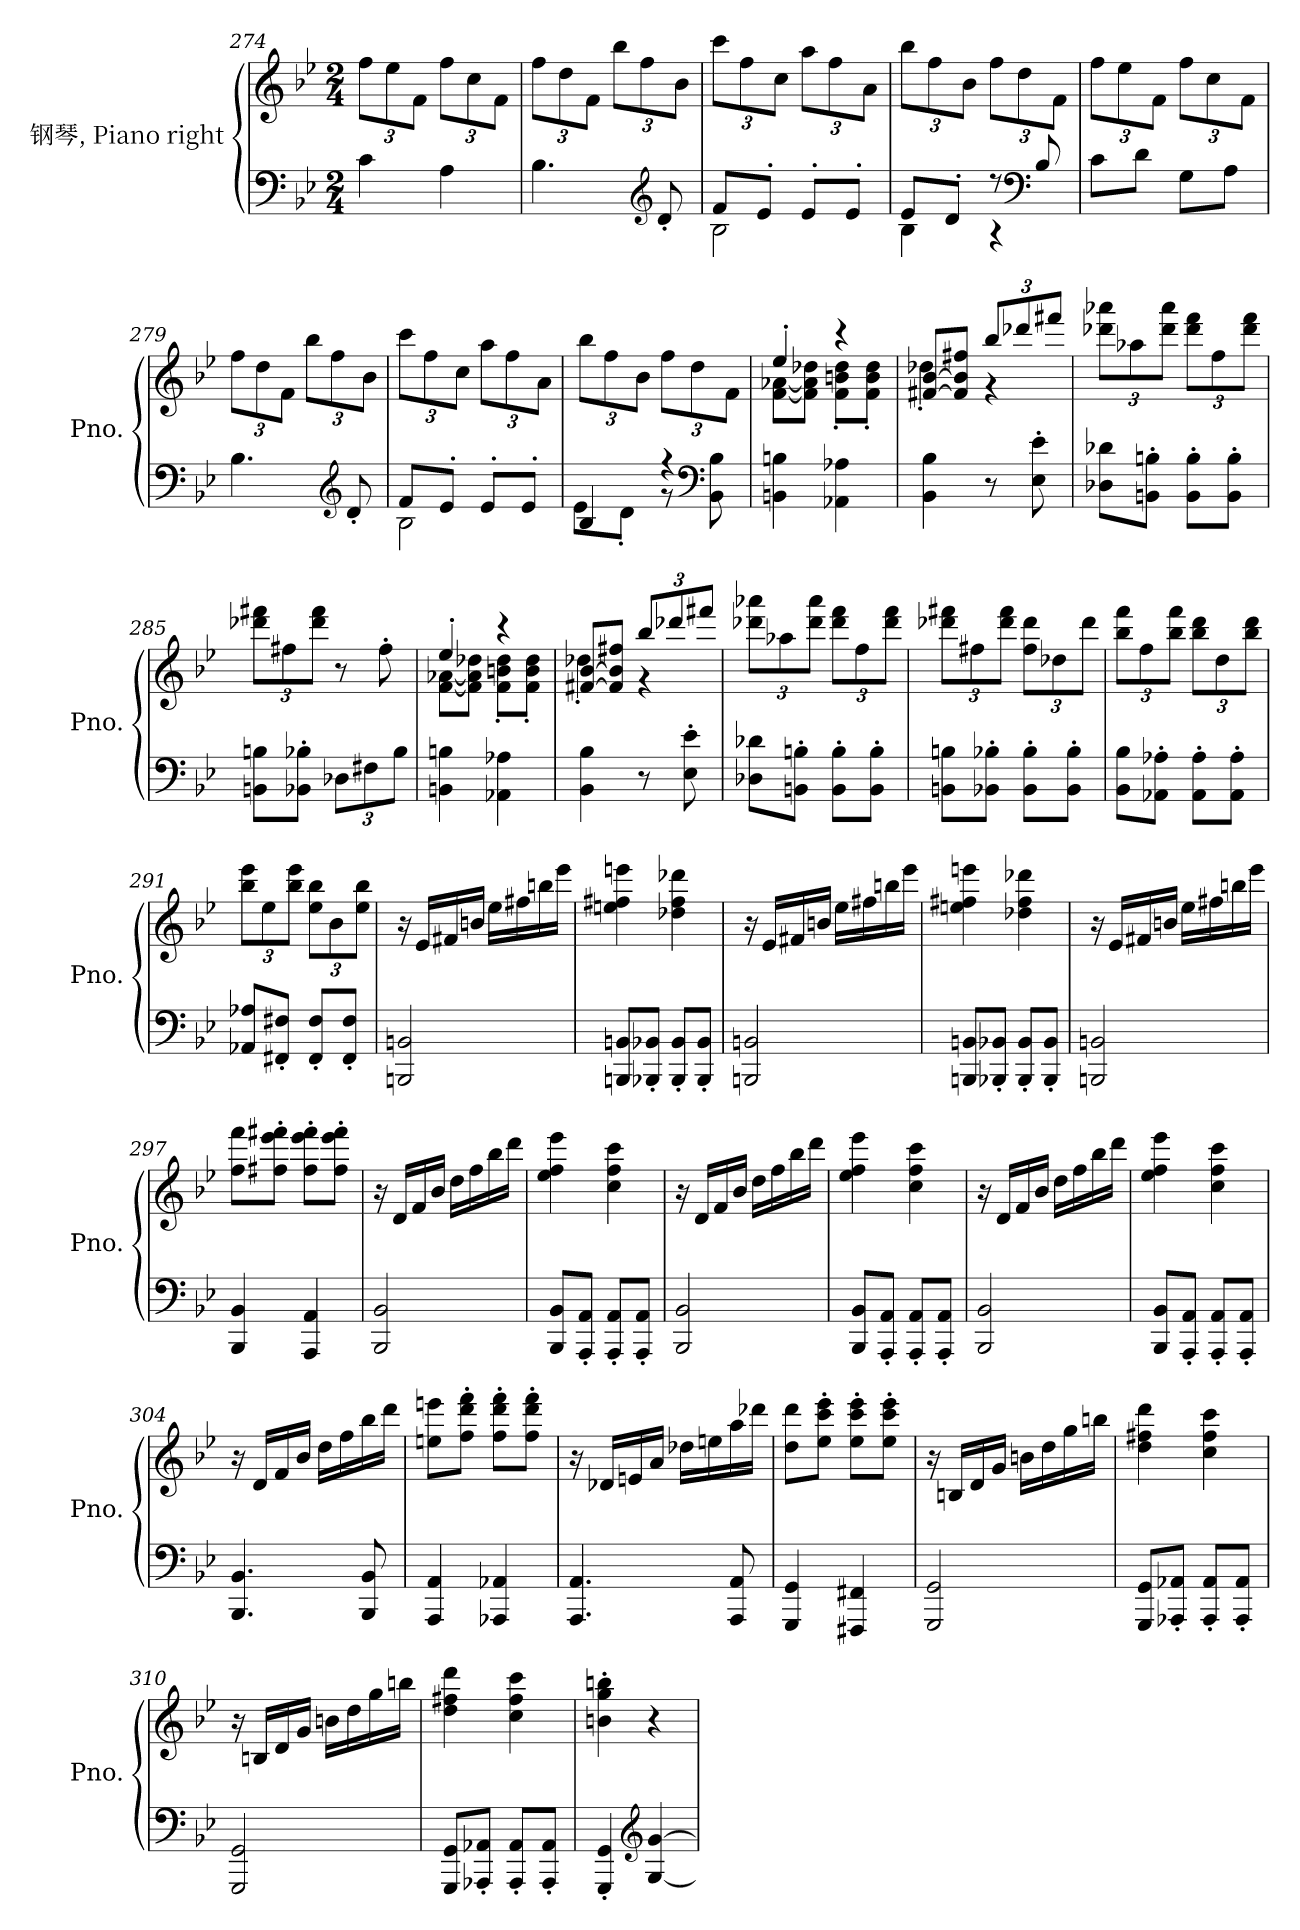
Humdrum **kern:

**kern	**kern
*part1	*part1
*staff2	*staff1
*I"钢琴, Piano right	*
*I'Pno.	*
*clefF4	*clefG2
*k[b-e-]	*k[b-e-]
*M2/4	*M2/4
*MM139	*MM139
*	*Xbrackettup
=274	=274
4c\	12ff\L
.	12ee-\
.	12f\J
*	*MM137
4A\	12ff\L
.	12cc\
.	12f\J
!!LO:LB:g=z
=275	=275
*	*MM137
4.B-\	12ff\L
.	12dd\
.	12f\J
.	12bb-\L
.	12ff\
*clefG2	*
8d'/	.
.	12b-\J
=276	=276
*	*MM139
*^	*
8f/L	2B-\	12ccc\L
.	.	12ff\
8e-'/J	.	.
.	.	12cc\J
*	*	*MM137
8e-'/L	.	12aa\L
.	.	12ff\
8e-'/J	.	.
.	.	12a\J
=277	=277	=277
*	*	*MM137
8e-/L	4B-\	12bb-\L
.	.	12ff\
8d'/J	.	.
.	.	12b-\J
8r	4r	12ff\L
.	.	12dd\
*clefF4	*	*
8B-/	.	.
.	.	12f\J
*v	*v	*
=278	=278
*	*MM139
8c\L	12ff\L
.	12ee-\
8d\J	.
.	12f\J
*	*MM137
8G\L	12ff\L
.	12cc\
8A\J	.
.	12f\J
=279	=279
*	*MM137
4.B-\	12ff\L
.	12dd\
.	12f\J
.	12bb-\L
.	12ff\
*clefG2	*
8d'/	.
.	12b-\J
=280	=280
*	*MM139
*^	*
8f/L	2B-\	12ccc\L
.	.	12ff\
8e-'/J	.	.
.	.	12cc\J
*	*	*MM137
8e-'/L	.	12aa\L
.	.	12ff\
8e-'/J	.	.
.	.	12a\J
!!LO:LB:g=z
=281	=281	=281
*	*	*MM137
4B-/	8e-\L	12bb-\L
.	.	12ff\
.	8d'\J	.
.	.	12b-\J
4r	8r	12ff\L
.	.	12dd\
*clefF4	*	*
.	8BB-\ 8B-\	.
.	.	12f\J
*v	*v	*
=282	=282
*	*MM139
*	*^
4BBn\ 4Bn\	4ee-'/	[8f\ [8a-X\L
*	*MM135	*
.	.	8f\] 8a-\] 8dd-X\J
*	*MM137	*
4AA-X\ 4A-X\	4r	8f\' 8bn\' 8dd-\'L
*	*MM135	*
.	.	8f\' 8b\' 8dd-\'J
=283	=283	=283
*	*MM137	*
4BB-\ 4B-\	[8f#X/ [8b-/L	4dd-X'\
.	8f#/] 8b-/] 8ff#X/J	.
8r	12bb-/L	4r
.	12ddd-X/	.
8E-\' 8e-\'	.	.
.	12fff#X/J	.
*	*v	*v
=284	=284
*	*MM139
8D-X\ 8d-X\L	12ddd-X\ 12aaa-X\L
.	12aa-X\
8BBn\' 8Bn\'J	.
.	12ddd-\ 12aaa-\J
*	*MM137
8BB\' 8B\'L	12ddd-\ 12fff\L
.	12ff\
8BB\' 8B\'J	.
.	12ddd-\ 12fff\J
=285	=285
*	*MM137
8BBn\ 8Bn\L	12ddd-X\ 12fff#X\L
.	12ff#X\
8BB-X\' 8B-X\'J	.
.	12ddd-\ 12fff#\J
*Xbrackettup	*
*	*MM140
12D-X\L	8r
12F#X\	.
*	*MM136
.	8ff#'\
12B-\J	.
!!LO:LB:g=z
=286	=286
*	*MM139
*	*^
4BBn\ 4Bn\	4ee-'/	[8f\ [8a-X\L
*	*MM135	*
.	.	8f\] 8a-\] 8dd-X\J
*	*MM137	*
4AA-X\ 4A-X\	4r	8f\' 8bn\' 8dd-\'L
*	*MM135	*
.	.	8f\' 8b\' 8dd-\'J
=287	=287	=287
*	*MM137	*
4BB-\ 4B-\	[8f#X/ [8b-/L	4dd-X'\
.	8f#/] 8b-/] 8ff#X/J	.
8r	12bb-/L	4r
.	12ddd-X/	.
8E-\' 8e-\'	.	.
.	12fff#X/J	.
*	*v	*v
=288	=288
*	*MM139
8D-X\ 8d-X\L	12ddd-X\ 12aaa-X\L
.	12aa-X\
8BBn\' 8Bn\'J	.
.	12ddd-\ 12aaa-\J
*	*MM137
8BB\' 8B\'L	12ddd-\ 12fff\L
.	12ff\
8BB\' 8B\'J	.
.	12ddd-\ 12fff\J
=289	=289
*	*MM139
8BBn\ 8Bn\L	12ddd-X\ 12fff#X\L
.	12ff#X\
8BB-X\' 8B-X\'J	.
.	12ddd-\ 12fff#\J
*	*MM137
8BB-\' 8B-\'L	12ff#\ 12ddd-\L
.	12dd-X\
8BB-\' 8B-\'J	.
.	12ddd-\J
=290	=290
*	*MM139
8BB-\ 8B-\L	12bb-\ 12fff\L
.	12ff\
8AA-X\' 8A-X\'J	.
.	12bb-\ 12fff\J
*	*MM137
8AA-\' 8A-\'L	12bb-\ 12ddd\L
.	12dd\
8AA-\' 8A-\'J	.
.	12bb-\ 12ddd\J
!!LO:PB:g=z
=291	=291
*	*MM139
8AA-X/ 8A-X/L	12bb-\ 12eee-\L
.	12ee-\
8FF#X/' 8F#X/'J	.
.	12bb-\ 12eee-\J
*	*MM137
8FF#/' 8F#/'L	12ee-\ 12bb-\L
.	12b-\
8FF#/' 8F#/'J	.
.	12ee-\ 12bb-\J
=292	=292
2BBBn/ 2BBn/	16r
.	16e-/LL
*	*MM138
.	16f#X/
.	16bn/JJ
.	16ee-\LL
.	16ff#X\
.	16bbn\
.	16eee-\JJ
=293	=293
*	*MM135
8BBBn/ 8BBn/L	4een\ 4ff#X\ 4eeen\
8BBB-X/' 8BB-X/'J	.
8BBB-/' 8BB-/'L	4dd-X\ 4ff#\ 4ddd-X\
8BBB-/' 8BB-/'J	.
=294	=294
2BBBn/ 2BBn/	16r
.	16e-/LL
*	*MM138
.	16f#X/
.	16bn/JJ
.	16ee-\LL
.	16ff#X\
.	16bbn\
.	16eee-\JJ
!!LO:LB:g=z
=295	=295
*	*MM135
8BBBn/ 8BBn/L	4een\ 4ff#X\ 4eeen\
8BBB-X/' 8BB-X/'J	.
8BBB-/' 8BB-/'L	4dd-X\ 4ff#\ 4ddd-X\
8BBB-/' 8BB-/'J	.
=296	=296
2BBBn/ 2BBn/	16r
.	16e-/LL
*	*MM138
.	16f#X/
.	16bn/JJ
.	16ee-\LL
.	16ff#X\
.	16bbn\
.	16eee-\JJ
=297	=297
*	*MM135
4BBB-/ 4BB-/	8ff\ 8fff\L
.	8ff#X\' 8eee-\' 8fff#X\'J
4AAA/ 4AA/	8ff#\' 8eee-\' 8fff#\'L
.	8ff#\' 8eee-\' 8fff#\'J
=298	=298
2BBB-/ 2BB-/	16r
.	16d/LL
*	*MM138
.	16f/
.	16b-/JJ
.	16dd\LL
.	16ff\
.	16bb-\
.	16ddd\JJ
=299	=299
*	*MM135
8BBB-/ 8BB-/L	4ee-\ 4ff\ 4eee-\
8AAA/' 8AA/'J	.
8AAA/' 8AA/'L	4cc\ 4ff\ 4ccc\
8AAA/' 8AA/'J	.
!!LO:LB:g=z
=300	=300
2BBB-/ 2BB-/	16r
.	16d/LL
*	*MM138
.	16f/
.	16b-/JJ
.	16dd\LL
.	16ff\
.	16bb-\
.	16ddd\JJ
=301	=301
*	*MM135
8BBB-/ 8BB-/L	4ee-\ 4ff\ 4eee-\
8AAA/' 8AA/'J	.
8AAA/' 8AA/'L	4cc\ 4ff\ 4ccc\
8AAA/' 8AA/'J	.
=302	=302
2BBB-/ 2BB-/	16r
.	16d/LL
*	*MM138
.	16f/
.	16b-/JJ
.	16dd\LL
.	16ff\
.	16bb-\
.	16ddd\JJ
=303	=303
*	*MM135
8BBB-/ 8BB-/L	4ee-\ 4ff\ 4eee-\
8AAA/' 8AA/'J	.
8AAA/' 8AA/'L	4cc\ 4ff\ 4ccc\
8AAA/' 8AA/'J	.
=304	=304
4.BBB-/ 4.BB-/	16r
.	16d/LL
*	*MM138
.	16f/
.	16b-/JJ
.	16dd\LL
.	16ff\
8BBB-/ 8BB-/	16bb-\
.	16ddd\JJ
=305	=305
*	*MM135
4AAA/ 4AA/	8een\ 8eeen\L
.	8ff\' 8ddd\' 8fff\'J
4AAA-X/ 4AA-X/	8ff\' 8ddd\' 8fff\'L
.	8ff\' 8ddd\' 8fff\'J
!!LO:LB:g=z
=306	=306
4.AAA/ 4.AA/	16r
.	16d-X/LL
*	*MM138
.	16en/
.	16a/JJ
.	16dd-X\LL
.	16een\
8AAA/ 8AA/	16aa\
.	16ddd-X\JJ
=307	=307
*	*MM135
4GGG/ 4GG/	8dd\ 8ddd\L
.	8ee-\' 8ccc\' 8eee-\'J
4FFF#X/ 4FF#X/	8ee-\' 8ccc\' 8eee-\'L
.	8ee-\' 8ccc\' 8eee-\'J
=308	=308
2GGG/ 2GG/	16r
.	16Bn/LL
*	*MM138
.	16d/
.	16g/JJ
.	16bn\LL
.	16dd\
.	16gg\
.	16bbn\JJ
=309	=309
*	*MM135
8GGG/ 8GG/L	4dd\ 4ff#X\ 4ddd\
8AAA-X/' 8AA-X/'J	.
8AAA-/' 8AA-/'L	4cc\ 4ff#\ 4ccc\
8AAA-/' 8AA-/'J	.
!!LO:LB:g=z
=310	=310
2GGG/ 2GG/	16r
.	16Bn/LL
*	*MM138
.	16d/
.	16g/JJ
.	16bn\LL
.	16dd\
.	16gg\
*	*MM134
.	16bbn\JJ
=311	=311
*	*MM130
8GGG/ 8GG/L	4dd\ 4ff#X\ 4ddd\
8AAA-X/' 8AA-X/'J	.
*	*MM126
8AAA-/' 8AA-/'L	4cc\ 4ff#\ 4ccc\
8AAA-/' 8AA-/'J	.
=312	=312
4GGG/' 4GG/'	4bn\' 4gg\' 4bbn\'
*clefG2	*
*	*MM137
[4G/ [4g/	4r
=	=
*-	*-
